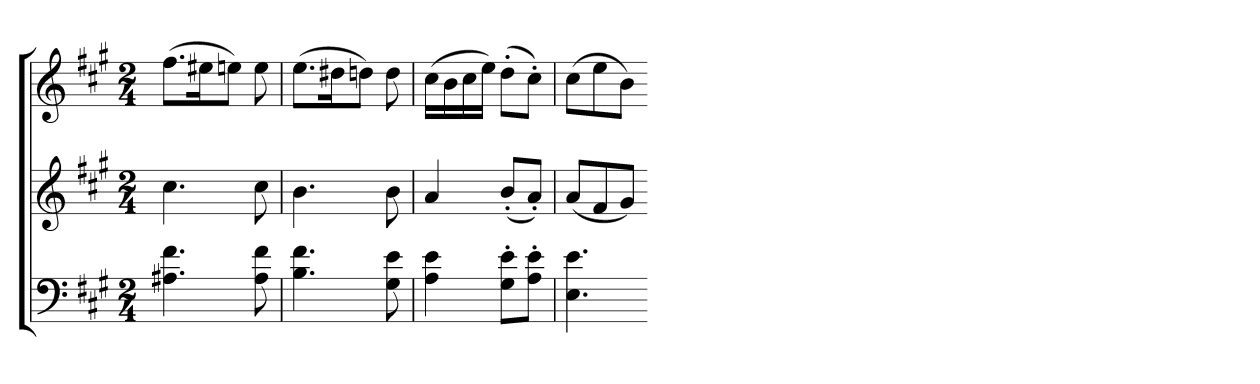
**kern	**kern	**kern
*part3	*part2	*part1
*staff3	*staff2	*staff1
*clefF4	*clefG2	*clefG2
*k[f#c#g#]	*k[f#c#g#]	*k[f#c#g#]
*A:	*A:	*A:
*M2/4	*M2/4	*M2/4
=	=	=
4.A#X 4.f#	4.cc#	(8.ff#L
.	.	16ee#XK
.	.	8eenJ)
8A# 8f#	8cc#	8ee
=320	=320	=320
4.B 4.f#	4.b	(8.eeL
.	.	16dd#XK
.	.	8ddnJ)
8G# 8e	8b	8dd
=321	=321	=321
4A 4e	4a	(16cc#LL
.	.	16b
.	.	16cc#
.	.	16eeJJ)
8G#' 8e'L	(8b'L	(8dd'L
8A' 8e'J	8a'J)	8cc#'J)
=322	=322	=322
4.E 4.e	(8aL	(8cc#L
.	8f#	8ee
.	8g#J)	8bJ)
=-	=-	=-
*-	*-	*-
